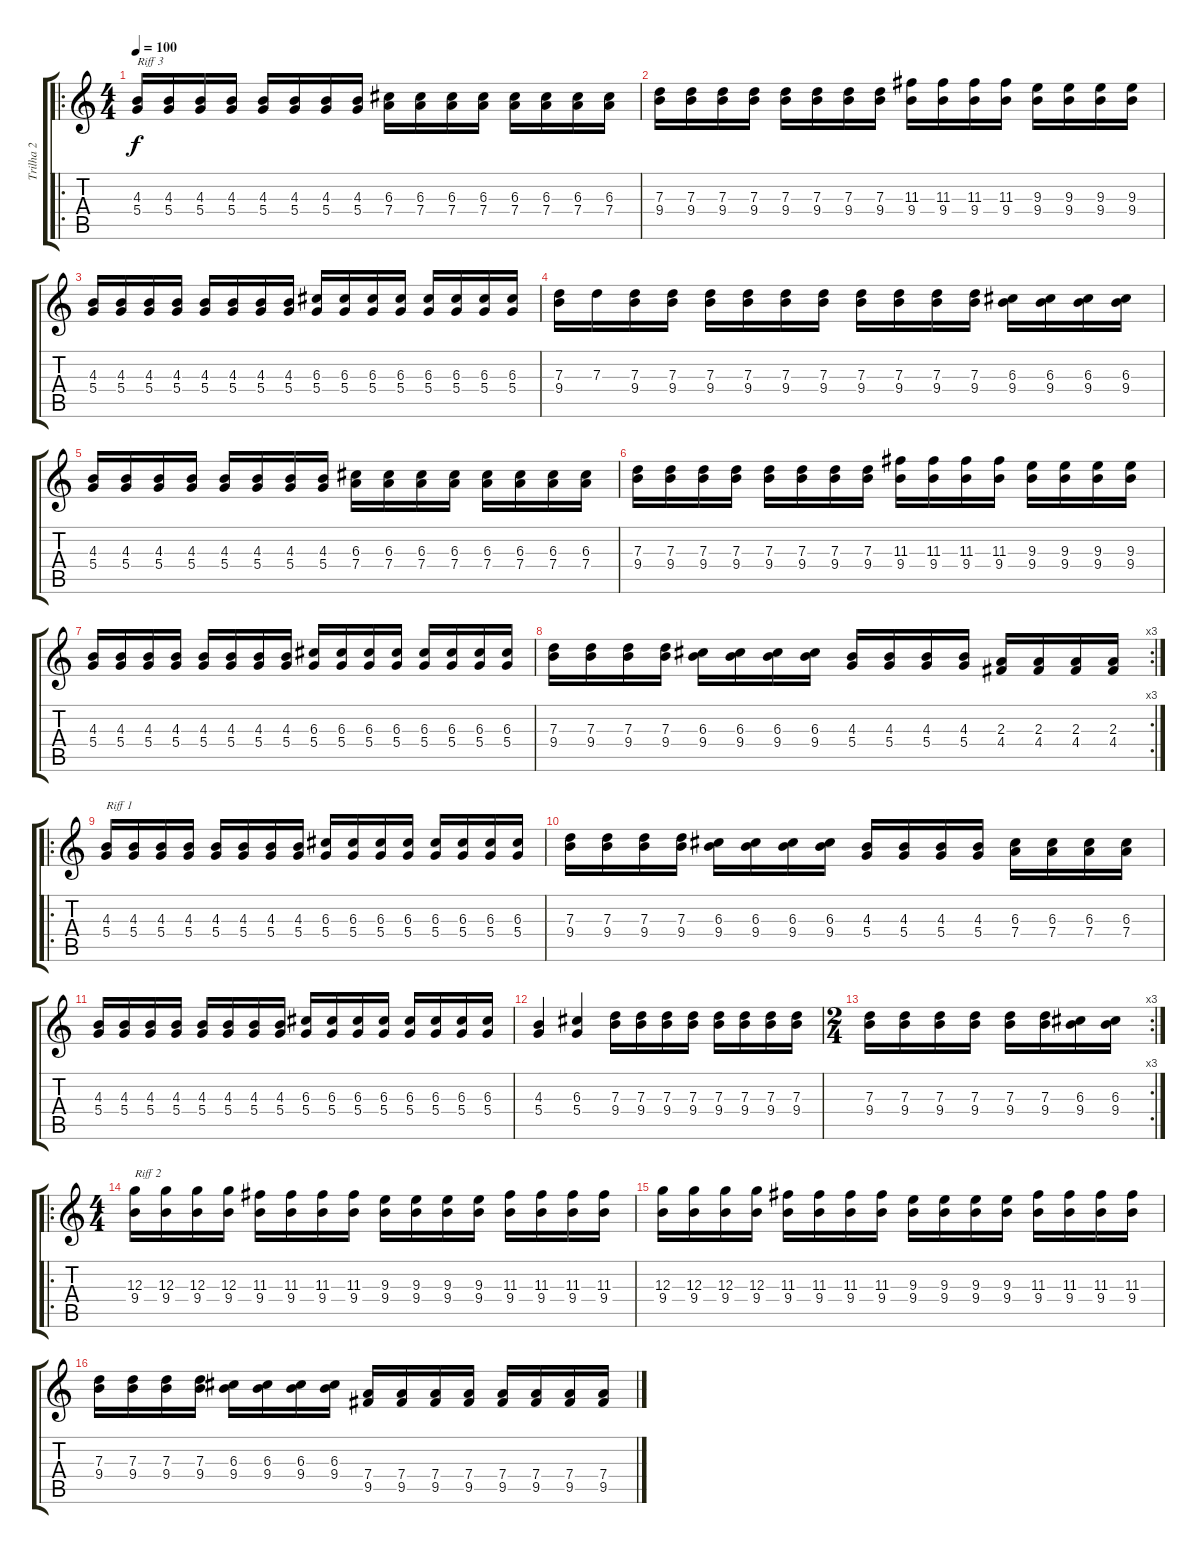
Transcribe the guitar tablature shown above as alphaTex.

\track ("Trilha 2" "Trilha 2") {instrument distortionguitar}
\staff {score tabs}
\tuning (E4 B3 G3 D3 A2 E2) {hide}
\ro
\ts (4 4)
\tempo 100
\clef g2
\ks c
(4.3 5.4).16{txt "Riff 3" dy f} (4.3 5.4).16 (4.3 5.4).16 (4.3 5.4).16 (4.3 5.4).16 (4.3 5.4).16 (4.3 5.4).16 (4.3 5.4).16 (6.3 7.4).16 (6.3 7.4).16 (6.3 7.4).16 (6.3 7.4).16 (6.3 7.4).16 (6.3 7.4).16 (6.3 7.4).16 (6.3 7.4).16 |
(7.3 9.4).16 (7.3 9.4).16 (7.3 9.4).16 (7.3 9.4).16 (7.3 9.4).16 (7.3 9.4).16 (7.3 9.4).16 (7.3 9.4).16 (11.3 9.4).16 (11.3 9.4).16 (11.3 9.4).16 (11.3 9.4).16 (9.3 9.4).16 (9.3 9.4).16 (9.3 9.4).16 (9.3 9.4).16 |
(4.3 5.4).16 (4.3 5.4).16 (4.3 5.4).16 (4.3 5.4).16 (4.3 5.4).16 (4.3 5.4).16 (4.3 5.4).16 (4.3 5.4).16 (6.3 5.4).16 (6.3 5.4).16 (6.3 5.4).16 (6.3 5.4).16 (6.3 5.4).16 (6.3 5.4).16 (6.3 5.4).16 (6.3 5.4).16 |
(7.3 9.4).16 7.3.16 (7.3 9.4).16 (7.3 9.4).16 (7.3 9.4).16 (7.3 9.4).16 (7.3 9.4).16 (7.3 9.4).16 (7.3 9.4).16 (7.3 9.4).16 (7.3 9.4).16 (7.3 9.4).16 (6.3 9.4).16 (6.3 9.4).16 (6.3 9.4).16 (6.3 9.4).16 |
(4.3 5.4).16 (4.3 5.4).16 (4.3 5.4).16 (4.3 5.4).16 (4.3 5.4).16 (4.3 5.4).16 (4.3 5.4).16 (4.3 5.4).16 (6.3 7.4).16 (6.3 7.4).16 (6.3 7.4).16 (6.3 7.4).16 (6.3 7.4).16 (6.3 7.4).16 (6.3 7.4).16 (6.3 7.4).16 |
(7.3 9.4).16 (7.3 9.4).16 (7.3 9.4).16 (7.3 9.4).16 (7.3 9.4).16 (7.3 9.4).16 (7.3 9.4).16 (7.3 9.4).16 (11.3 9.4).16 (11.3 9.4).16 (11.3 9.4).16 (11.3 9.4).16 (9.3 9.4).16 (9.3 9.4).16 (9.3 9.4).16 (9.3 9.4).16 |
(4.3 5.4).16 (4.3 5.4).16 (4.3 5.4).16 (4.3 5.4).16 (4.3 5.4).16 (4.3 5.4).16 (4.3 5.4).16 (4.3 5.4).16 (6.3 5.4).16 (6.3 5.4).16 (6.3 5.4).16 (6.3 5.4).16 (6.3 5.4).16 (6.3 5.4).16 (6.3 5.4).16 (6.3 5.4).16 |
\rc 3
(7.3 9.4).16 (7.3 9.4).16 (7.3 9.4).16 (7.3 9.4).16 (6.3 9.4).16 (6.3 9.4).16 (6.3 9.4).16 (6.3 9.4).16 (4.3 5.4).16 (4.3 5.4).16 (4.3 5.4).16 (4.3 5.4).16 (2.3 4.4).16 (2.3 4.4).16 (2.3 4.4).16 (2.3 4.4).16 |
\ro
(4.3 5.4).16{txt "Riff 1"} (4.3 5.4).16 (4.3 5.4).16 (4.3 5.4).16 (4.3 5.4).16 (4.3 5.4).16 (4.3 5.4).16 (4.3 5.4).16 (6.3 5.4).16 (6.3 5.4).16 (6.3 5.4).16 (6.3 5.4).16 (6.3 5.4).16 (6.3 5.4).16 (6.3 5.4).16 (6.3 5.4).16 |
(7.3 9.4).16 (7.3 9.4).16 (7.3 9.4).16 (7.3 9.4).16 (6.3 9.4).16 (6.3 9.4).16 (6.3 9.4).16 (6.3 9.4).16 (4.3 5.4).16 (4.3 5.4).16 (4.3 5.4).16 (4.3 5.4).16 (6.3 7.4).16 (6.3 7.4).16 (6.3 7.4).16 (6.3 7.4).16 |
(4.3 5.4).16 (4.3 5.4).16 (4.3 5.4).16 (4.3 5.4).16 (4.3 5.4).16 (4.3 5.4).16 (4.3 5.4).16 (4.3 5.4).16 (6.3 5.4).16 (6.3 5.4).16 (6.3 5.4).16 (6.3 5.4).16 (6.3 5.4).16 (6.3 5.4).16 (6.3 5.4).16 (6.3 5.4).16 |
(4.3 5.4).4 (6.3 5.4).4 (7.3 9.4).16 (7.3 9.4).16 (7.3 9.4).16 (7.3 9.4).16 (7.3 9.4).16 (7.3 9.4).16 (7.3 9.4).16 (7.3 9.4).16 |
\rc 3
\ts (2 4)
(7.3 9.4).16 (7.3 9.4).16 (7.3 9.4).16 (7.3 9.4).16 (7.3 9.4).16 (7.3 9.4).16 (6.3 9.4).16 (6.3 9.4).16 |
\ro
\ts (4 4)
(12.3 9.4).16{txt "Riff 2"} (12.3 9.4).16 (12.3 9.4).16 (12.3 9.4).16 (11.3 9.4).16 (11.3 9.4).16 (11.3 9.4).16 (11.3 9.4).16 (9.3 9.4).16 (9.3 9.4).16 (9.3 9.4).16 (9.3 9.4).16 (11.3 9.4).16 (11.3 9.4).16 (11.3 9.4).16 (11.3 9.4).16 |
(12.3 9.4).16 (12.3 9.4).16 (12.3 9.4).16 (12.3 9.4).16 (11.3 9.4).16 (11.3 9.4).16 (11.3 9.4).16 (11.3 9.4).16 (9.3 9.4).16 (9.3 9.4).16 (9.3 9.4).16 (9.3 9.4).16 (11.3 9.4).16 (11.3 9.4).16 (11.3 9.4).16 (11.3 9.4).16 |
(7.3 9.4).16 (7.3 9.4).16 (7.3 9.4).16 (7.3 9.4).16 (6.3 9.4).16 (6.3 9.4).16 (6.3 9.4).16 (6.3 9.4).16 (7.4 9.5).16 (7.4 9.5).16 (7.4 9.5).16 (7.4 9.5).16 (7.4 9.5).16 (7.4 9.5).16 (7.4 9.5).16 (7.4 9.5).16
